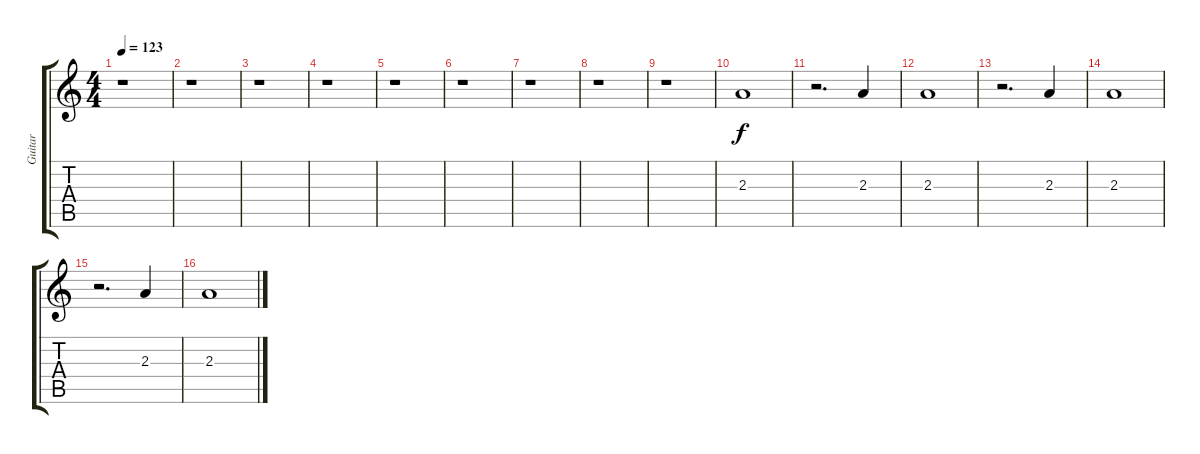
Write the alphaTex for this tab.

\track ("Guitar" "Guitar") {instrument acousticguitarnylon}
\staff {score tabs}
\tuning (E4 B3 G3 D3 A2 E2) {hide}
\ts (4 4)
\tempo 123
\clef g2
\ks c
r.1{dy f} |
r.1 |
r.1 |
r.1 |
r.1 |
r.1 |
r.1 |
r.1 |
r.1 |
2.3.1{volume 10} |
r.2{d} 2.3.4{volume 4} |
2.3.1{volume 10} |
r.2{d} 2.3.4{volume 4} |
2.3.1{volume 10} |
r.2{d} 2.3.4{volume 4} |
2.3.1{volume 10}
